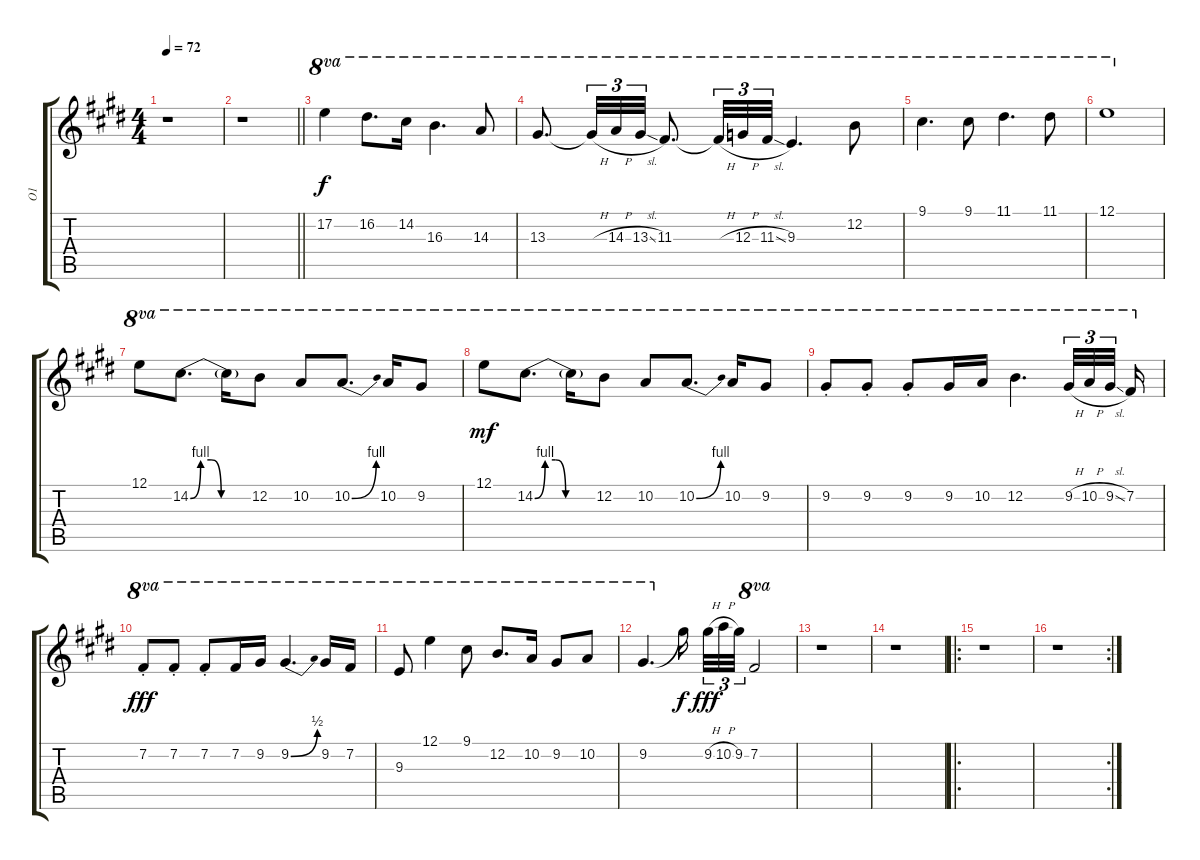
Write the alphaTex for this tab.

\track ("O1" "O1") {instrument overdrivenguitar}
\staff {score tabs}
\tuning (E4 B3 G3 D3 A2 E2) {hide}
\ts (4 4)
\tempo 72
\clef g2
\ks c#minor
r.1{dy f} |
\barLineRight lightlight
r.1 |
17.2.4{ot 8va} 16.2.8{d ot 8va} 14.2.16{ot 8va} 16.3.4{d ot 8va} 14.3.8{ot 8va} |
13.3.8{d ot 8va} 13.3{h t}.32{tu (3 2) ot 8va} 14.3{h}.32{tu (3 2) ot 8va} 13.3{sl}.32{tu (3 2) ot 8va} 11.3.8{d ot 8va} 11.3{h t}.32{tu (3 2) ot 8va} 12.3{h}.32{tu (3 2) ot 8va} 11.3{sl}.32{tu (3 2) ot 8va} 9.3.4{d ot 8va} 12.2.8{ot 8va} |
9.1.4{d ot 8va} 9.1.8{ot 8va} 11.1.4{d ot 8va} 11.1.8{ot 8va} |
12.1.1{ot 8va} |
12.1.8{ot 8va} 14.2{be (custom 0 0 10 4 20 4 30 0 60 0)}.8{d ot 8va} 14.2{t}.16{ot 8va} 12.2.8{ot 8va} 10.2.8{ot 8va} 10.2{be (bend 0 0 60 4)}.8{d ot 8va} 10.2.16{ot 8va} 9.2.8{ot 8va} |
12.1.8{ot 8va dy mf} 14.2{be (custom 0 0 10 4 20 4 30 0 60 0)}.8{d ot 8va} 14.2{t}.16{ot 8va} 12.2.8{ot 8va} 10.2.8{ot 8va} 10.2{be (bend 0 0 60 4)}.8{d ot 8va} 10.2.16{ot 8va} 9.2.8{ot 8va} |
9.2{st}.8{ot 8va} 9.2{st}.8{ot 8va} 9.2{st}.8{ot 8va} 9.2.16{ot 8va} 10.2.16{ot 8va} 12.2.4{d ot 8va} 9.2{h}.32{tu (3 2) ot 8va} 10.2{h}.32{tu (3 2) ot 8va} 9.2{sl}.32{tu (3 2) ot 8va beam splitsecondary} 7.2.16{ot 8va} |
7.2{st}.8{ot 8va dy fff} 7.2{st}.8{ot 8va} 7.2{st}.8{ot 8va} 7.2.16{ot 8va} 9.2.16{ot 8va} 9.2{be (bend 0 0 60 2)}.4{d ot 8va} 9.2.16{ot 8va} 7.2.16{ot 8va} |
\ks e
9.3.8{ot 8va} 12.1.4{ot 8va} 9.1.8{ot 8va} 12.2.8{d ot 8va} 10.2.16{ot 8va} 9.2.8{ot 8va} 10.2.8{ot 8va} |
\ks c#minor
9.2.4{d ot 8va} 9.2{t}.16{dy f beam splitsecondary} 9.2{h}.32{tu (3 2) dy fff} 10.2{h}.32{tu (3 2)} 9.2.32{tu (3 2)} 7.2.2{ot 8va} |
r.1 |
r.1 |
\ro
r.1 |
\rc 2
r.1
